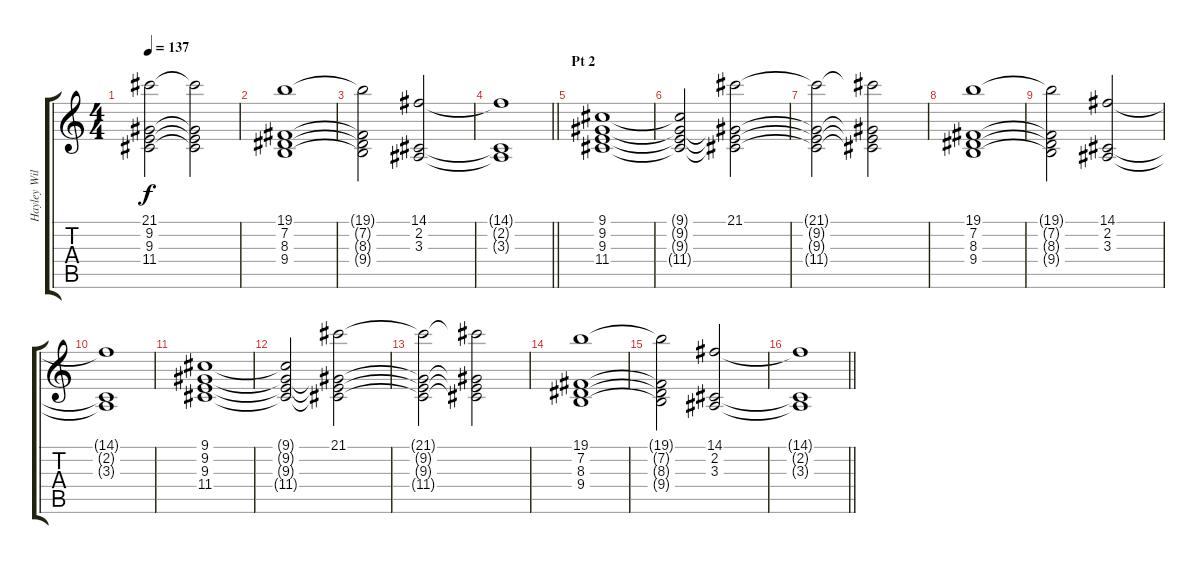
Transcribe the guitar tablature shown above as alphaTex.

\track ("Hayley Williams" "Hayley Wil") {instrument pad4choir}
\staff {score tabs}
\tuning (E4 B3 G3 D3 A2 E2) {hide}
\ts (4 4)
\tempo 137
\clef g2
\ks c
(21.1{t} 9.2{t} 9.3{t} 11.4{t}).2{dy f} (21.1{t} 9.2{t} 9.3{t} 11.4{t}).2 |
(19.1 7.2 8.3 9.4).1 |
(19.1{t} 7.2{t} 8.3{t} 9.4{t}).2 (14.1 2.2 3.3).2 |
\barLineRight lightlight
(14.1{t} 2.2{t} 3.3{t}).1 |
\section ("" "Pt 2")
(9.1 9.2 9.3 11.4).1 |
(9.1{t} 9.2{t} 9.3{t} 11.4{t}).2 (21.1 9.2{t} 9.3{t} 11.4{t}).2 |
(21.1{t} 9.2{t} 9.3{t} 11.4{t}).2 (21.1{t} 9.2{t} 9.3{t} 11.4{t}).2 |
(19.1 7.2 8.3 9.4).1 |
(19.1{t} 7.2{t} 8.3{t} 9.4{t}).2 (14.1 2.2 3.3).2 |
(14.1{t} 2.2{t} 3.3{t}).1 |
(9.1 9.2 9.3 11.4).1 |
(9.1{t} 9.2{t} 9.3{t} 11.4{t}).2 (21.1 9.2{t} 9.3{t} 11.4{t}).2 |
(21.1{t} 9.2{t} 9.3{t} 11.4{t}).2 (21.1{t} 9.2{t} 9.3{t} 11.4{t}).2 |
(19.1 7.2 8.3 9.4).1 |
(19.1{t} 7.2{t} 8.3{t} 9.4{t}).2 (14.1 2.2 3.3).2 |
\barLineRight lightlight
(14.1{t} 2.2{t} 3.3{t}).1
